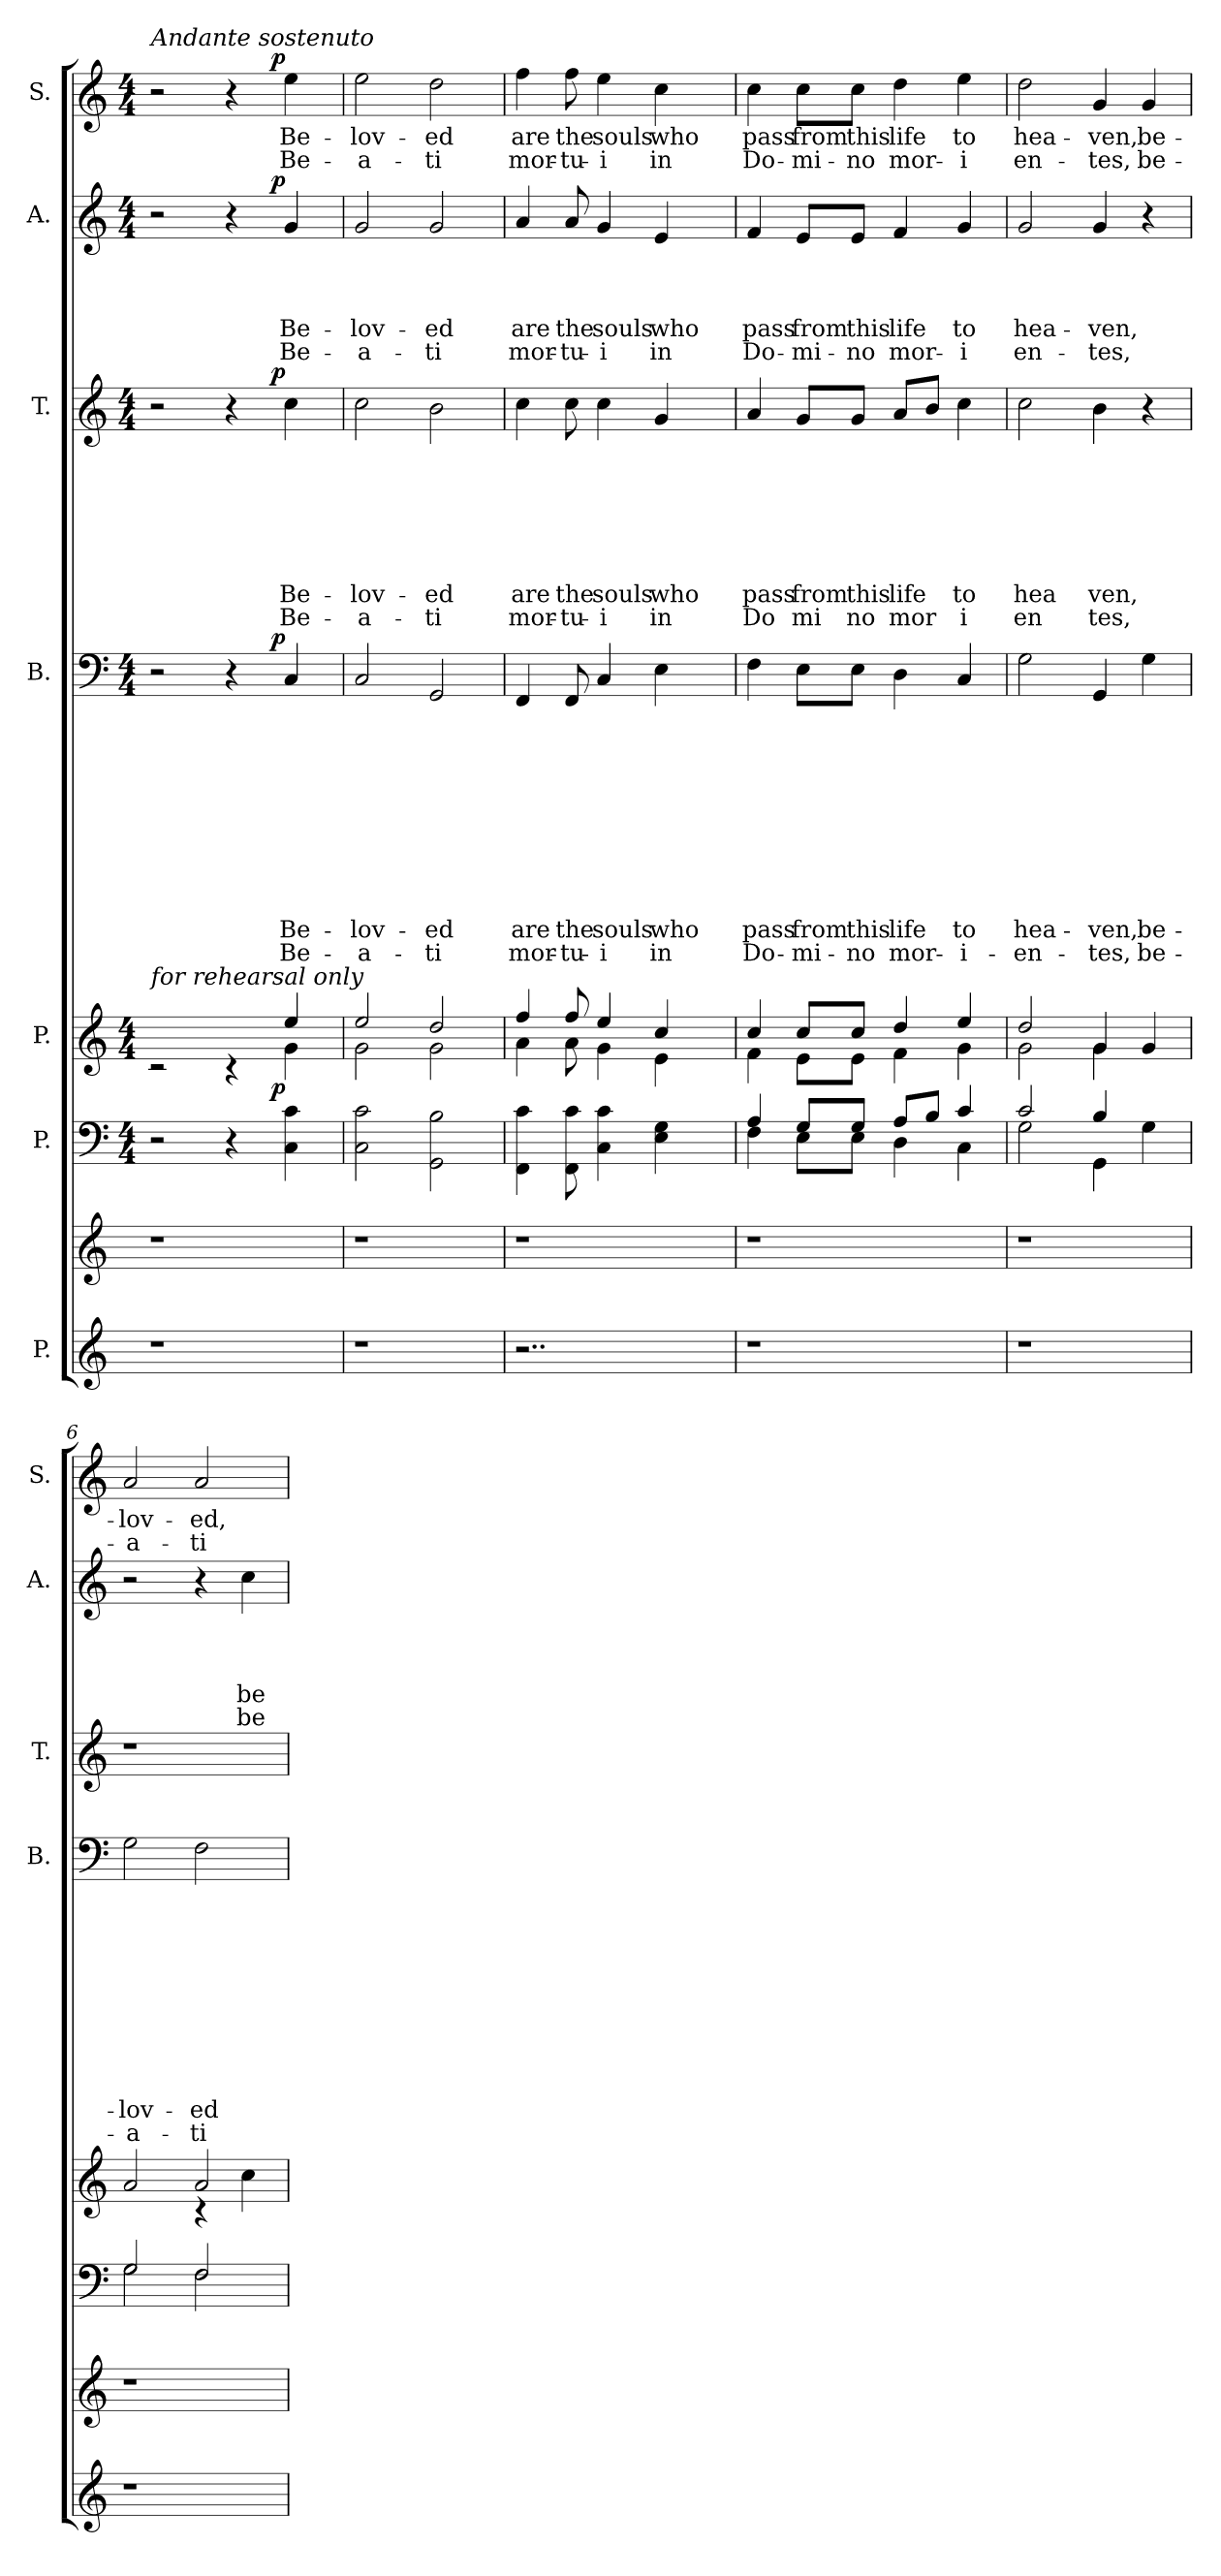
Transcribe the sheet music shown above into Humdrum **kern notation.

**kern	**kern	**kern	**kern	**dynam	**kern	**text	**text	**text	**text	**text	**text	**text	**text	**text	**text	**text	**dynam	**kern	**text	**text	**text	**text	**text	**text	**text	**text	**dynam	**kern	**text	**text	**text	**text	**text	**dynam	**kern	**text	**text	**dynam
*part7	*part7	*part6	*part5	*part5	*part4	*part4	*part4	*part4	*part4	*part4	*part4	*part4	*part4	*part4	*part4	*part4	*part4	*part3	*part3	*part3	*part3	*part3	*part3	*part3	*part3	*part3	*part3	*part2	*part2	*part2	*part2	*part2	*part2	*part2	*part1	*part1	*part1	*part1
*staff8	*staff7	*staff6	*staff5	*staff5	*staff4	*staff4	*staff4	*staff4	*staff4	*staff4	*staff4	*staff4	*staff4	*staff4	*staff4	*staff4	*staff4	*staff3	*staff3	*staff3	*staff3	*staff3	*staff3	*staff3	*staff3	*staff3	*staff3	*staff2	*staff2	*staff2	*staff2	*staff2	*staff2	*staff2	*staff1	*staff1	*staff1	*staff1
*I"P.	*	*I"P.	*I"P.	*	*I"B.	*	*	*	*	*	*	*	*	*	*	*	*	*I"T.	*	*	*	*	*	*	*	*	*	*I"A.	*	*	*	*	*	*	*I"S.	*	*	*
*	*	*	*	*	*I'B.	*	*	*	*	*	*	*	*	*	*	*	*	*I'T.	*	*	*	*	*	*	*	*	*	*I'A.	*	*	*	*	*	*	*I'S.	*	*	*
*clefG2	*clefG2	*clefF4	*clefG2	*	*clefF4	*	*	*	*	*	*	*	*	*	*	*	*	*clefG2	*	*	*	*	*	*	*	*	*	*clefG2	*	*	*	*	*	*	*clefG2	*	*	*
*k[]	*k[]	*k[]	*k[]	*	*k[]	*	*	*	*	*	*	*	*	*	*	*	*	*k[]	*	*	*	*	*	*	*	*	*	*k[]	*	*	*	*	*	*	*k[]	*	*	*
*C:	*C:	*C:	*C:	*	*C:	*	*	*	*	*	*	*	*	*	*	*	*	*C:	*	*	*	*	*	*	*	*	*	*C:	*	*	*	*	*	*	*C:	*	*	*
*	*	*M4/4	*M4/4	*	*M4/4	*	*	*	*	*	*	*	*	*	*	*	*	*M4/4	*	*	*	*	*	*	*	*	*	*M4/4	*	*	*	*	*	*	*M4/4	*	*	*
=1	=1	=1	=1	=1	=1	=1	=1	=1	=1	=1	=1	=1	=1	=1	=1	=1	=1	=1	=1	=1	=1	=1	=1	=1	=1	=1	=1	=1	=1	=1	=1	=1	=1	=1	=1	=1	=1	=1
*	*	*	*^	*	*^	*	*	*	*	*	*	*	*	*	*	*	*	*^	*	*	*	*	*	*	*	*	*	*^	*	*	*	*	*	*	*^	*	*	*
*	*	*	*	*^	*	*	*	*	*	*	*	*	*	*	*	*	*	*	*	*	*	*	*	*	*	*	*	*	*	*	*	*	*	*	*	*	*	*	*	*	*	*	*
!	!	!	!	!	!	!	!	!	!	!	!	!	!	!	!	!	!	!	!	!	!	!	!	!	!	!	!	!	!	!	!	!	!	!	!	!	!	!	!	!LO:TX:a:i:t=Andante sostenuto	!	!	!	!
!	!	!	!LO:TX:a:i:t=for rehearsal only	!	!	!	!	!	!	!	!	!	!	!	!	!	!	!	!	!	!	!	!	!	!	!	!	!	!	!	!	!	!	!	!	!	!	!	!	!	!	!	!	!
1r	1r	2r	2.ryy	2rc	2ryy	.	2r	2ryy	.	.	.	.	.	.	.	.	.	.	.	.	2r	2ryy	.	.	.	.	.	.	.	.	.	2r	2ryy	.	.	.	.	.	.	2r	2ryy	.	.	.
.	.	4r	.	4rc	8..ryy	.	4r	8..ryy	.	.	.	.	.	.	.	.	.	.	.	.	4r	8..ryy	.	.	.	.	.	.	.	.	.	4r	8..ryy	.	.	.	.	.	.	4r	8..ryy	.	.	.
!	!	!	!	!	!	!LO:DY:b	!	!	!	!	!	!	!	!	!	!	!	!	!	!LO:DY:b	!	!	!	!	!	!	!	!	!	!	!LO:DY:b	!	!	!	!	!	!	!	!LO:DY:b	!	!	!	!	!LO:DY:b
.	.	.	.	.	4ryy	p	.	4ryy	.	.	.	.	.	.	.	.	.	.	.	p	.	4ryy	.	.	.	.	.	.	.	.	p	.	4ryy	.	.	.	.	.	p	.	4ryy	.	.	p
!	!	!	!	!	!	!	!	!	!	!	!	!	!	!	!	!	!	!LO:LY:b	!LO:LY:b	!	!	!	!	!	!	!	!	!	!LO:LY:b	!LO:LY:b	!	!	!	!	!	!	!LO:LY:b	!LO:LY:b	!	!	!	!LO:LY:b	!LO:LY:b	!
.	.	4C\ 4c\	4ee/	4g\	.	.	4C/	.	.	.	.	.	.	.	.	.	.	Be-	Be-	.	4cc\	.	.	.	.	.	.	.	Be-	Be-	.	4g/	.	.	.	.	Be-	Be-	.	4ee\	.	Be-	Be-	.
.	.	.	.	.	32ryy	.	.	32ryy	.	.	.	.	.	.	.	.	.	.	.	.	.	32ryy	.	.	.	.	.	.	.	.	.	.	32ryy	.	.	.	.	.	.	.	32ryy	.	.	.
=2	=2	=2	=2	=2	=2	=2	=2	=2	=2	=2	=2	=2	=2	=2	=2	=2	=2	=2	=2	=2	=2	=2	=2	=2	=2	=2	=2	=2	=2	=2	=2	=2	=2	=2	=2	=2	=2	=2	=2	=2	=2	=2	=2	=2
!	!	!	!	!	!	!	!	!	!	!	!	!	!	!	!	!	!	!LO:LY:b	!LO:LY:b	!	!	!	!	!	!	!	!	!	!LO:LY:b	!LO:LY:b	!	!	!	!	!	!	!LO:LY:b	!LO:LY:b	!	!	!	!LO:LY:b	!LO:LY:b	!
*	*	*	*	*v	*v	*	*	*	*	*	*	*	*	*	*	*	*	*	*	*	*v	*v	*	*	*	*	*	*	*	*	*	*v	*v	*	*	*	*	*	*	*v	*v	*	*	*
*	*	*	*	*	*	*v	*v	*	*	*	*	*	*	*	*	*	*	*	*	*	*	*	*	*	*	*	*	*	*	*	*	*	*	*	*	*	*	*	*	*
1r	1r	2C\ 2c\	2ee/	2g\	.	2C/	.	.	.	.	.	.	.	.	.	-lov-	-a-	.	2cc\	.	.	.	.	.	.	-lov-	-a-	.	2g/	.	.	.	-lov-	-a-	.	2ee\	-lov-	-a-	.
!	!	!	!	!	!	!	!	!	!	!	!	!	!	!	!	!LO:LY:b	!LO:LY:b	!	!	!	!	!	!	!	!	!LO:LY:b	!LO:LY:b	!	!	!	!	!	!LO:LY:b	!LO:LY:b	!	!	!LO:LY:b	!LO:LY:b	!
.	.	2GG\ 2B\	2dd/	2g\	.	2GG/	.	.	.	.	.	.	.	.	.	-ed	-ti	.	2b\	.	.	.	.	.	.	-ed	-ti	.	2g/	.	.	.	-ed	-ti	.	2dd\	-ed	-ti	.
=3	=3	=3	=3	=3	=3	=3	=3	=3	=3	=3	=3	=3	=3	=3	=3	=3	=3	=3	=3	=3	=3	=3	=3	=3	=3	=3	=3	=3	=3	=3	=3	=3	=3	=3	=3	=3	=3	=3	=3
!	!	!	!	!	!	!	!	!	!	!	!	!	!	!	!	!LO:LY:b	!LO:LY:b	!	!	!	!	!	!	!	!	!LO:LY:b	!LO:LY:b	!	!	!	!	!	!LO:LY:b	!LO:LY:b	!	!	!LO:LY:b	!LO:LY:b	!
2..r	1r	4FF\ 4c\	4ff/	4a\	.	4FF/	.	.	.	.	.	.	.	.	.	are	mor-	.	4cc\	.	.	.	.	.	.	are	mor-	.	4a/	.	.	.	are	mor-	.	4ff\	are	mor-	.
!	!	!	!	!	!	!	!	!	!	!	!	!	!	!	!	!LO:LY:b	!LO:LY:b	!	!	!	!	!	!	!	!	!LO:LY:b	!LO:LY:b	!	!	!	!	!	!LO:LY:b	!LO:LY:b	!	!	!LO:LY:b	!LO:LY:b	!
.	.	8FF\ 8c\	8ff/	8a\	.	8FF/	.	.	.	.	.	.	.	.	.	the	-tu-	.	8cc\	.	.	.	.	.	.	the	-tu-	.	8a/	.	.	.	the	-tu-	.	8ff\	the	-tu-	.
!	!	!	!	!	!	!	!	!	!	!	!	!	!	!	!	!LO:LY:b	!LO:LY:b	!	!	!	!	!	!	!	!	!LO:LY:b	!LO:LY:b	!	!	!	!	!	!LO:LY:b	!LO:LY:b	!	!	!LO:LY:b	!LO:LY:b	!
.	.	4C\ 4c\	4ee/	4g\	.	4C/	.	.	.	.	.	.	.	.	.	souls	-i	.	4cc\	.	.	.	.	.	.	souls	-i	.	4g/	.	.	.	souls	-i	.	4ee\	souls	-i	.
!	!	!	!	!	!	!	!	!	!	!	!	!	!	!	!	!LO:LY:b	!LO:LY:b	!	!	!	!	!	!	!	!	!LO:LY:b	!LO:LY:b	!	!	!	!	!	!LO:LY:b	!LO:LY:b	!	!	!LO:LY:b	!LO:LY:b	!
.	.	4E\ 4G\	4cc/	4e\	.	4E\	.	.	.	.	.	.	.	.	.	who	in	.	4g/	.	.	.	.	.	.	who	in	.	4e/	.	.	.	who	in	.	4cc\	who	in	.
8ryy	.	8ryy	8ryy	8ryy	.	8ryy	.	.	.	.	.	.	.	.	.	.	.	.	8ryy	.	.	.	.	.	.	.	.	.	8ryy	.	.	.	.	.	.	8ryy	.	.	.
=4	=4	=4	=4	=4	=4	=4	=4	=4	=4	=4	=4	=4	=4	=4	=4	=4	=4	=4	=4	=4	=4	=4	=4	=4	=4	=4	=4	=4	=4	=4	=4	=4	=4	=4	=4	=4	=4	=4	=4
*	*	*^	*	*	*	*	*	*	*	*	*	*	*	*	*	*	*	*	*	*	*	*	*	*	*	*	*	*	*	*	*	*	*	*	*	*	*	*	*
!	!	!	!	!	!	!	!	!	!	!	!	!	!	!	!	!	!LO:LY:b	!LO:LY:b	!	!	!	!	!	!	!	!	!LO:LY:b	!LO:LY:b	!	!	!	!	!	!LO:LY:b	!LO:LY:b	!	!	!LO:LY:b	!LO:LY:b	!
1r	1r	4A/	4F\	4cc/	4f\	.	4F\	.	.	.	.	.	.	.	.	.	pass	Do-	.	4a/	.	.	.	.	.	.	pass	Do	.	4f/	.	.	.	pass	Do-	.	4cc\	pass	Do-	.
!	!	!	!	!	!	!	!	!	!	!	!	!	!	!	!	!	!LO:LY:b	!LO:LY:b	!	!	!	!	!	!	!	!	!LO:LY:b	!LO:LY:b	!	!	!	!	!	!LO:LY:b	!LO:LY:b	!	!	!LO:LY:b	!LO:LY:b	!
.	.	8G/L	8E\L	8cc/L	8e\L	.	8E\L	.	.	.	.	.	.	.	.	.	from	-mi-	.	8g/L	.	.	.	.	.	.	from	mi	.	8e/L	.	.	.	from	-mi-	.	8cc\L	from	-mi-	.
!	!	!	!	!	!	!	!	!	!	!	!	!	!	!	!	!	!LO:LY:b	!LO:LY:b	!	!	!	!	!	!	!	!	!LO:LY:b	!LO:LY:b	!	!	!	!	!	!LO:LY:b	!LO:LY:b	!	!	!LO:LY:b	!LO:LY:b	!
.	.	8G/J	8E\J	8cc/J	8e\J	.	8E\J	.	.	.	.	.	.	.	.	.	this	-no	.	8g/J	.	.	.	.	.	.	this	no	.	8e/J	.	.	.	this	-no	.	8cc\J	this	-no	.
!	!	!	!	!	!	!	!	!	!	!	!	!	!	!	!	!	!LO:LY:b	!LO:LY:b	!	!	!	!	!	!	!	!	!LO:LY:b	!LO:LY:b	!	!	!	!	!	!LO:LY:b	!LO:LY:b	!	!	!LO:LY:b	!LO:LY:b	!
.	.	8A/L	4D\	4dd/	4f\	.	4D\	.	.	.	.	.	.	.	.	.	life	mor-	.	8a/L	.	.	.	.	.	.	life	mor	.	4f/	.	.	.	life	mor-	.	4dd\	life	mor-	.
.	.	8B/J	.	.	.	.	.	.	.	.	.	.	.	.	.	.	.	.	.	8b/J	.	.	.	.	.	.	.	.	.	.	.	.	.	.	.	.	.	.	.	.
!	!	!	!	!	!	!	!	!	!	!	!	!	!	!	!	!	!LO:LY:b:rj	!LO:LY:b:rj	!	!	!	!	!	!	!	!	!LO:LY:b:rj	!LO:LY:b:rj	!	!	!	!	!	!LO:LY:b:rj	!LO:LY:b:rj	!	!	!LO:LY:b:rj	!LO:LY:b:rj	!
.	.	4c/	4C\	4ee/	4g\	.	4C/	.	.	.	.	.	.	.	.	.	to	-i-	.	4cc\	.	.	.	.	.	.	to	i	.	4g/	.	.	.	to	-i	.	4ee\	to	-i	.
!!LO:LB:g=z
=5	=5	=5	=5	=5	=5	=5	=5	=5	=5	=5	=5	=5	=5	=5	=5	=5	=5	=5	=5	=5	=5	=5	=5	=5	=5	=5	=5	=5	=5	=5	=5	=5	=5	=5	=5	=5	=5	=5	=5	=5
!	!	!	!	!	!	!	!	!	!	!	!	!	!	!	!	!	!LO:LY:b	!LO:LY:b	!	!	!	!	!	!	!	!	!LO:LY:b	!LO:LY:b	!	!	!	!	!	!LO:LY:b	!LO:LY:b	!	!	!LO:LY:b	!LO:LY:b	!
1r	1r	2c/	2G\	2dd/	2g\	.	2G\	.	.	.	.	.	.	.	.	.	hea-	-en-	.	2cc\	.	.	.	.	.	.	hea	en	.	2g/	.	.	.	hea-	en-	.	2dd\	hea-	en-	.
!	!	!	!	!	!	!	!	!	!	!	!	!	!	!	!	!	!LO:LY:b	!LO:LY:b	!	!	!	!	!	!	!	!	!LO:LY:b	!LO:LY:b	!	!	!	!	!	!LO:LY:b	!LO:LY:b	!	!	!LO:LY:b	!LO:LY:b	!
.	.	4B/	4GG\	4g/	4g\	.	4GG/	.	.	.	.	.	.	.	.	.	-ven,	-tes,	.	4b\	.	.	.	.	.	.	ven,	tes,	.	4g/	.	.	.	-ven,	-tes,	.	4g/	-ven,	-tes,	.
!	!	!	!	!	!	!	!	!	!	!	!	!	!	!	!	!	!LO:LY:b	!LO:LY:b	!	!	!	!	!	!	!	!	!	!	!	!	!	!	!	!	!	!	!	!LO:LY:b	!LO:LY:b	!
.	.	4ryy	4G\	4g/	4ryy	.	4G\	.	.	.	.	.	.	.	.	.	be-	be-	.	4r	.	.	.	.	.	.	.	.	.	4r	.	.	.	.	.	.	4g/	be-	be-	.
=6	=6	=6	=6	=6	=6	=6	=6	=6	=6	=6	=6	=6	=6	=6	=6	=6	=6	=6	=6	=6	=6	=6	=6	=6	=6	=6	=6	=6	=6	=6	=6	=6	=6	=6	=6	=6	=6	=6	=6	=6
!	!	!	!	!	!	!	!	!	!	!	!	!	!	!	!	!	!LO:LY:b	!LO:LY:b	!	!	!	!	!	!	!	!	!	!	!	!	!	!	!	!	!	!	!	!LO:LY:b	!LO:LY:b	!
1r	1r	2G/	2G\	2a/	2ryy	.	2G\	.	.	.	.	.	.	.	.	.	-lov-	-a-	.	1r	.	.	.	.	.	.	.	.	.	2r	.	.	.	.	.	.	2a/	-lov-	-a-	.
!	!	!	!	!	!	!	!	!	!	!	!	!	!	!	!	!	!LO:LY:b	!LO:LY:b	!	!	!	!	!	!	!	!	!	!	!	!	!	!	!	!	!	!	!	!LO:LY:b	!LO:LY:b	!
.	.	2F/	2F\	2a/	4rc	.	2F\	.	.	.	.	.	.	.	.	.	-ed	-ti	.	.	.	.	.	.	.	.	.	.	.	4r	.	.	.	.	.	.	2a/	-ed,	-ti	.
!	!	!	!	!	!	!	!	!	!	!	!	!	!	!	!	!	!	!	!	!	!	!	!	!	!	!	!	!	!	!	!	!	!	!LO:LY:b	!LO:LY:b	!	!	!	!	!
.	.	.	.	.	4cc\	.	.	.	.	.	.	.	.	.	.	.	.	.	.	.	.	.	.	.	.	.	.	.	.	4cc\	.	.	.	be-	be-	.	.	.	.	.
*	*	*v	*v	*	*	*	*	*	*	*	*	*	*	*	*	*	*	*	*	*	*	*	*	*	*	*	*	*	*	*	*	*	*	*	*	*	*	*	*	*
*	*	*	*v	*v	*	*	*	*	*	*	*	*	*	*	*	*	*	*	*	*	*	*	*	*	*	*	*	*	*	*	*	*	*	*	*	*	*	*	*
=	=	=	=	=	=	=	=	=	=	=	=	=	=	=	=	=	=	=	=	=	=	=	=	=	=	=	=	=	=	=	=	=	=	=	=	=	=	=
*-	*-	*-	*-	*-	*-	*-	*-	*-	*-	*-	*-	*-	*-	*-	*-	*-	*-	*-	*-	*-	*-	*-	*-	*-	*-	*-	*-	*-	*-	*-	*-	*-	*-	*-	*-	*-	*-	*-
